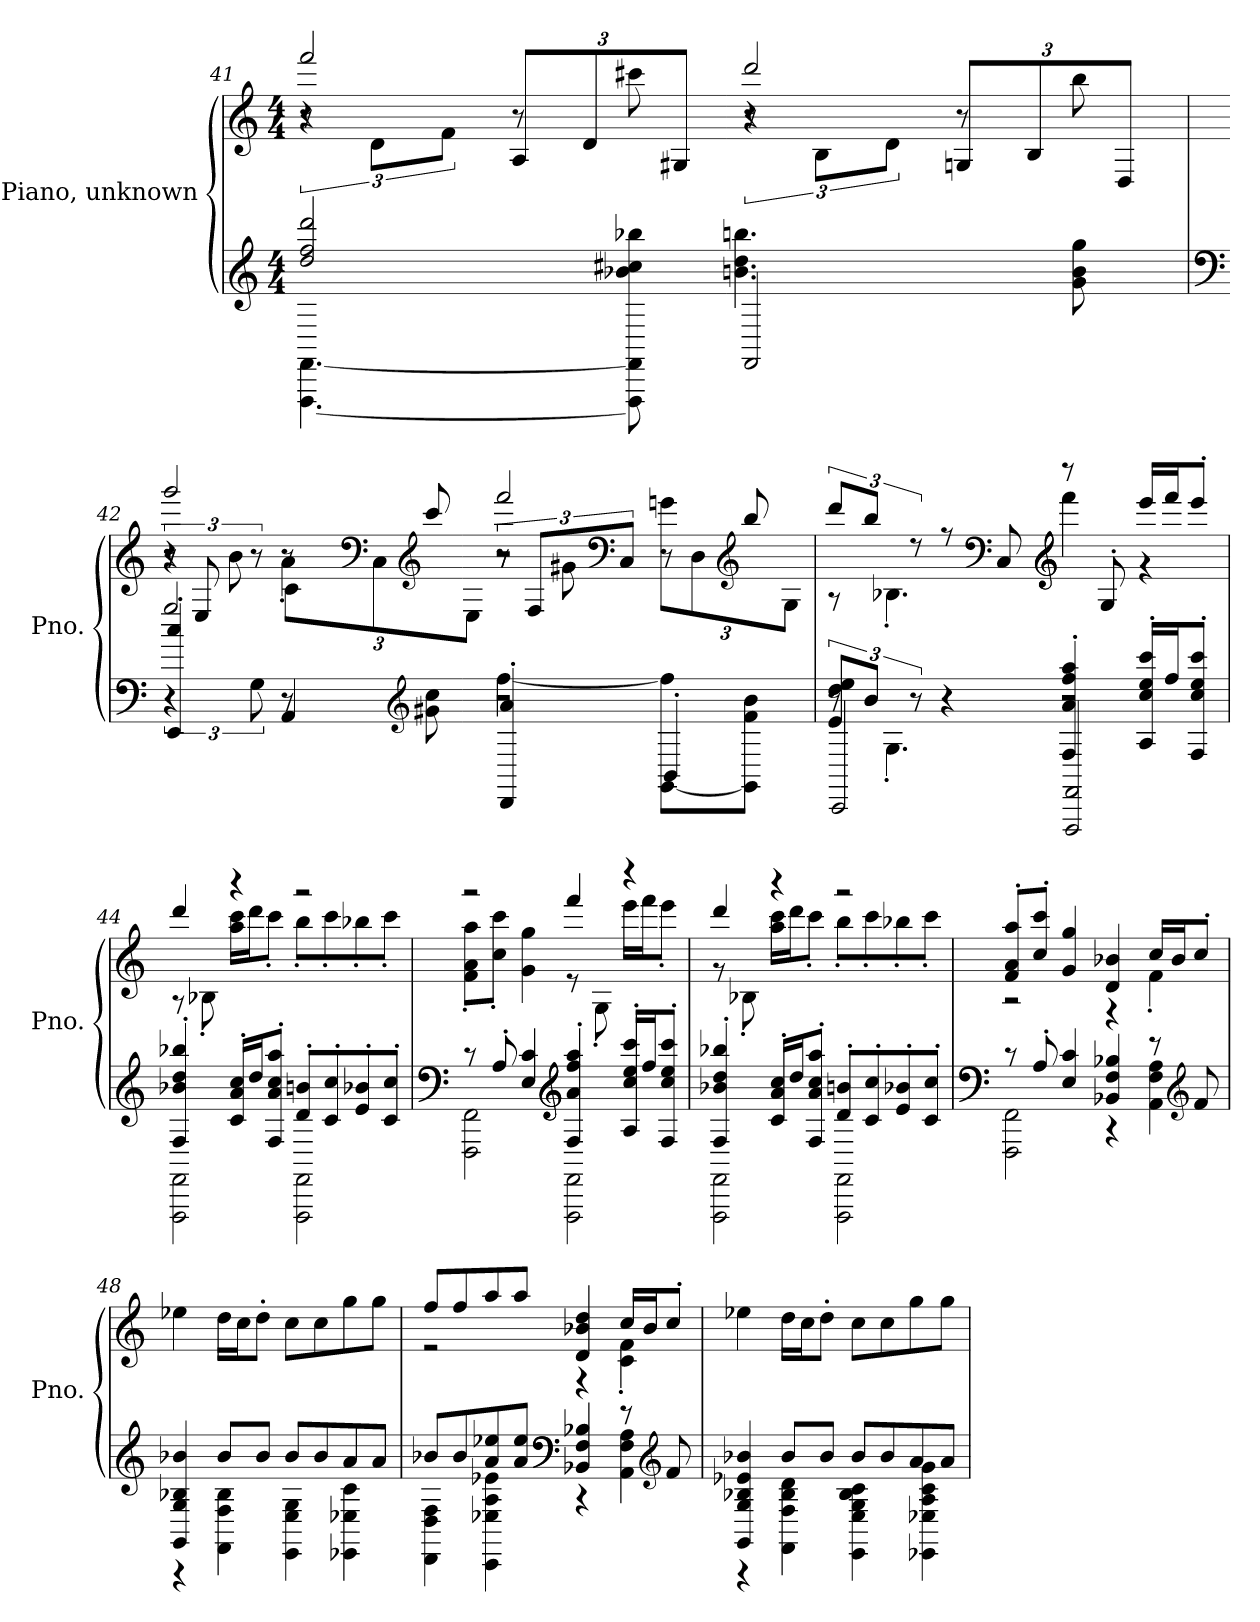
**kern	**kern
*part1	*part1
*staff2	*staff1
*I"Piano, unknown	*
*I'Pno.	*
!!LO:PB:g=z
*clefG2	*clefG2
*k[]	*k[]
*M4/4	*M4/4
=41	=41
*^	*^
*	*	*	*^
2dd/ 2ff/ 2ddd/	[4.FFF\ [4.FF\	2fff/	12r	4r
.	.	.	12d\L	.
.	.	.	12f\J	.
*	*	*	*	*Xbrackettup
.	.	.	8r	12A/L
.	.	.	.	12d/
.	8FFF\] 8FF\] 8b-X\ 8cc#X\ 8bb-X\	.	8ccc#X\	.
.	.	.	.	12G#X/J
*	*	*	*brackettup	*
2FF/	4.bn\ 4.dd\ 4.bbn\	2ddd/	12r	4r
.	.	.	12B\L	.
.	.	.	12d\J	.
*	*	*	*	*Xbrackettup
.	.	.	8r	12Gn/L
.	.	.	.	12B/
.	8g\ 8b\ 8gg\	.	8bb\	.
.	.	.	.	12D/J
*v	*v	*	*	*
*	*v	*v	*v
=42	=42
*clefF4	*
*^	*^
*	*^	*	*^
*	*	*	*	*	*brackettup
*	*	*	*	*	*^
2gg/	6r	4EE/' 4cc/'	2ggg/	4r	12r	8r
.	.	.	.	.	12E/	.
.	.	.	.	.	.	8b\
.	12G\	.	.	.	12r	.
*	*	*	*	*	*	*Xbrackettup
.	8r	4AA/	.	4a'\	8r	12c\L
*	*	*	*clefF4	*	*	*
.	.	.	.	.	.	12C\
*clefG2	*	*	*clefG2	*	*	*
.	8g#X\ 8cc\	.	.	.	8ccc/	.
.	.	.	.	.	.	12E\J
*	*	*	*	*	*brackettup	*
2r	[4ff\	4DD/' 4a/'	2fff/	2r	12r	8r
.	.	.	.	.	12F/L	.
.	.	.	.	.	.	8g#X\
*	*	*	*clefF4	*	*	*
.	.	.	.	.	12C/J	.
*	*	*	*	*	*	*Xbrackettup
.	[8GG\ 8ff\]L	4BB'/	.	.	8r	12gn\L
.	.	.	.	.	.	12D\
*	*	*	*clefG2	*	*	*
.	8GG\] 8f\ 8b\J	.	.	.	8bb/	.
.	.	.	.	.	.	12G\J
*	*	*	*v	*v	*v	*v
!!LO:LB:g=z
=43	=43	=43	=43
*	*	*	*brackettup
*	*	*	*^
12e/ 12dd/ 12ee/L	8r	2CC/	12ddd/L	8r
12b/J	.	.	12bb/J	.
.	4.G'\	.	.	4.B-X'\
12r	.	.	12r	.
4r	.	.	8r	.
*	*	*	*clefF4	*
.	.	.	8C/	.
*	*	*	*clefG2	*
4F/' 4a/' 4ff/' 4aa/'	2r	2FFF/ 2FF/	8r	4fff\
.	.	.	8G'/	.
16A/' 16cc/' 16ee/' 16ccc/'LL	.	.	16eee/LL	4r
16ff/J	.	.	16fff/J	.
8F/' 8cc/' 8ee/' 8ccc/'J	.	.	8eee'/J	.
*	*v	*v	*	*
=44	=44	=44	=44
4F/' 4b-X/' 4dd/' 4bb-X/'	2FFF\ 2FF\	4ddd/	8r
.	.	.	8B-X'\
16c/' 16a/' 16cc/'LL	.	4r	16aa\ 16ccc\LL
16dd/J	.	.	16ddd\J
8F/' 8a/' 8cc/' 8aa/'J	.	.	8ccc'\J
8d/' 8bn/'L	2FFF\ 2FF\	2r	8bb'\L
8c/' 8cc/'	.	.	8ccc'\
8e/' 8b-X/'	.	.	8bb-X'\
8c/' 8cc/'J	.	.	8ccc'\J
!!LO:LB:g=z	!!
=45	=45	=45	=45
*clefF4	*	*	*
8r	2FFF\ 2FF\	2r	8f\' 8a\' 8aa\'L
8A'/	.	.	8cc\' 8ccc\'J
4E/ 4c/	.	.	4g\ 4gg\
*clefG2	*	*	*
4F/' 4a/' 4ff/' 4aa/'	2FFF\ 2FF\	4fff/	8r
.	.	.	8G'\
16A/' 16cc/' 16ee/' 16ccc/'LL	.	4r	16eee\LL
16ff/J	.	.	16fff\J
8F/' 8cc/' 8ee/' 8ccc/'J	.	.	8eee'\J
=46	=46	=46	=46
4F/' 4b-X/' 4dd/' 4bb-X/'	2FFF\ 2FF\	4ddd/	8r
.	.	.	8B-X'\
16c/' 16a/' 16cc/'LL	.	4r	16aa\ 16ccc\LL
16dd/J	.	.	16ddd\J
8F/' 8a/' 8cc/' 8aa/'J	.	.	8ccc'\J
8d/' 8bn/'L	2FFF\ 2FF\	2r	8bb'\L
8c/' 8cc/'	.	.	8ccc'\
8e/' 8b-X/'	.	.	8bb-X'\
8c/' 8cc/'J	.	.	8ccc'\J
=47	=47	=47	=47
*clefF4	*	*	*
8r	2FFF\ 2FF\	8f/' 8a/' 8aa/'L	2r
8A'/	.	8cc/' 8ccc/'J	.
4E/ 4c/	.	4g/ 4gg/	.
4BB-X/ 4F/ 4B-X/	4r	4d/ 4b-X/	4r
8r	4AA\ 4F\ 4A\	16cc/LL	4f'\
.	.	16b-/J	.
*clefG2	*	*	*
8f/	.	8cc'/J	.
*	*	*v	*v
!!LO:LB:g=z
=48	=48	=48
4GG/ 4G/ 4B-X/ 4b-X/	4r	4ee-X\
8b-/L	4FF\ 4F\ 4B-\	16dd\LL
.	.	16cc\J
8b-/J	.	8dd'\J
8b-/L	4EE\ 4E\ 4G\	8cc\L
8b-/	.	8cc\
8a/	4EE-X\ 4E-X\ 4c\	8gg\
8a/J	.	8gg\J
=49	=49	=49
*	*	*^
8b-X/L	4DD\ 4D\ 4F\	8ff/L	2r
8b-/	.	8ff/	.
8a/ 8ee-X/	4CC\ 4E-X\ 4A\ 4e-X\	8aa/	.
8a/ 8ee-/J	.	8aa/J	.
*clefF4	*	*	*
4BB-X/ 4F/ 4B-X/	4r	4d/ 4b-X/ 4dd/	4r
8r	4AA\ 4F\ 4A\	16cc/LL	4c\' 4f\'
.	.	16b-/J	.
*clefG2	*	*	*
8f/	.	8cc'/J	.
*	*	*v	*v
=50	=50	=50
4GG/ 4G/ 4B-X/ 4e-X/ 4b-X/	4r	4ee-X\
8b-/L	4FF\ 4F\ 4B-\ 4d\	16dd\LL
.	.	16cc\J
8b-/J	.	8dd'\J
8b-/L	4EE\ 4E\ 4G\ 4B-\ 4c\	8cc\L
8b-/	.	8cc\
8a/	4EE-X\ 4E-X\ 4A\ 4c\ 4g\	8gg\
8a/J	.	8gg\J
*v	*v	*
=	=
*-	*-
